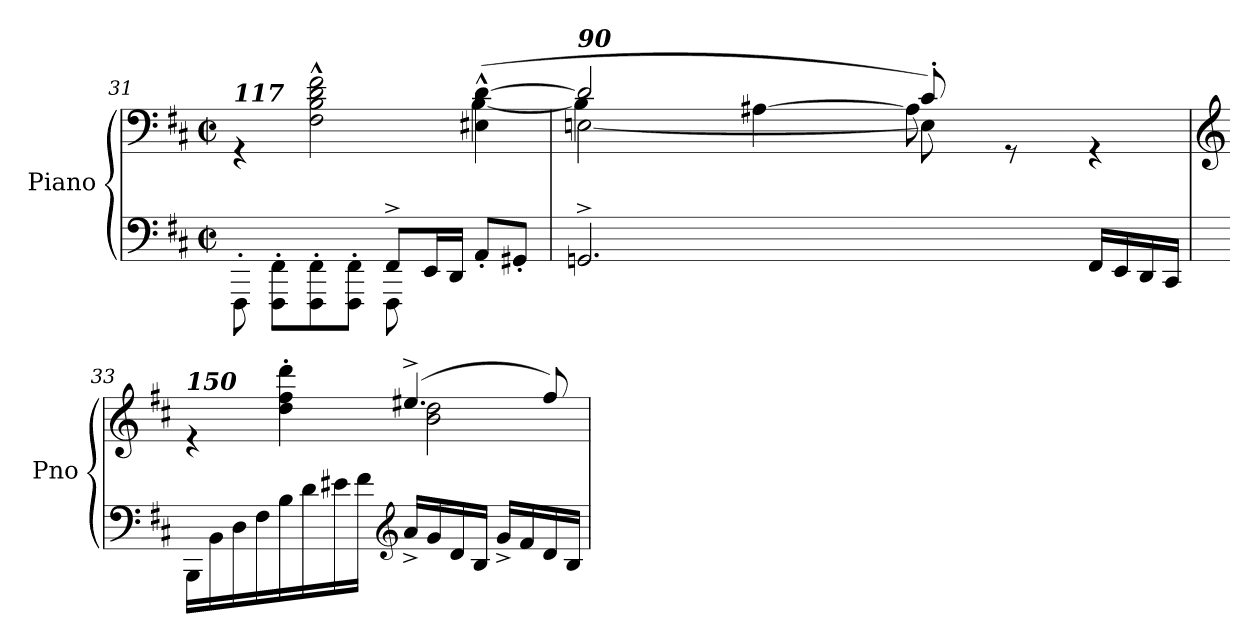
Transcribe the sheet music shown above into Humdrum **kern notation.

**kern	**kern	**dynam
*part1	*part1	*part1
*staff2	*staff1	*staff1/2
*I"Piano	*	*
*I'Pno	*	*
!!LO:LB:g=z
*clefF4	*clefF4	*
*k[f#c#]	*k[f#c#]	*
*M4/4	*M4/4	*
*met(c|)	*met(c|)	*
=31	=31	=31
*^	*^	*
!	!	!LO:TX:a:Bi:t=117	!	!
!	!	!	!	!LO:DY:b
8FFF#'\	2ryy	4rGG	2.ryy	other-dynamics
8FFF#\' 8FF#\'L	.	.	.	.
8FFF#\' 8FF#\'	.	2F#\^^ 2B\^^ 2d\^^ 2f#\^^	.	.
8FFF#\' 8FF#\'J	.	.	.	.
8FF#^/L	8FFF#\	.	.	.
16EE/L	4.ryy	.	.	.
16DD/JJ	.	.	.	.
8AA'/L	.	(>4E#X\^^ [4d\^^	[4B	.
8GG#X'/J	.	.	.	.
=32	=32	=32	=32	=32
*	*	*	*^	*
!	!	!LO:TX:a:Bi:t=90	!	!	!
2.GGn^/	32ryy	2d/]	[2En\	4B\]	.
.	32GGyy	.	.	.	.
.	32AAyy	.	.	.	.
.	32GGyy	.	.	.	.
.	32AAyy	.	.	.	.
.	32GGyy	.	.	.	.
.	32AAyy	.	.	.	.
.	32GGyy	.	.	.	.
.	32AAyy	.	.	[4A#X\	.
.	32GGyy	.	.	.	.
.	32AAyy	.	.	.	.
.	32GGyy	.	.	.	.
.	32AAyy	.	.	.	.
.	32GGyy	.	.	.	.
.	32AAyy	.	.	.	.
.	32GGyy	.	.	.	.
.	32AAyy	8c#'/)	8E]	8A#\]	.
.	32GGyy	.	.	.	.
.	32AAyy	.	.	.	.
.	32GGyy	.	.	.	.
.	32AAyy	8rGG	4.ryy	4.ryy	.
.	32GGyy	.	.	.	.
.	32AAyy	.	.	.	.
.	32GGyy	.	.	.	.
16FF#/LL	4ryy	4rGG	.	.	.
16EE/	.	.	.	.	.
16DD/	.	.	.	.	.
16CC#/JJ	.	.	.	.	.
*v	*v	*	*	*	*
*	*v	*v	*v	*
=33	=33	=33
*	*clefG2	*
*	*^	*
!	!LO:TX:a:Bi:t=150	!	!
!	!	!	!LO:DY:b
16BBB\LL	4re	2ryy	other-dynamics
16BB\	.	.	.
16D\	.	.	.
16F#\	.	.	.
16B\	4dd\' 4ff#\' 4ddd\'	.	.
16d\	.	.	.
16e#X\	.	.	.
16f#\JJ	.	.	.
*clefG2	*	*	*
16a^/LL	(4.ee#X^/	2b\ 2dd\	.
16g/	.	.	.
16d/	.	.	.
16B/JJ	.	.	.
16g^/LL	.	.	.
16f#/	.	.	.
16d/	8ff#/)	.	.
16B/JJ	.	.	.
*	*v	*v	*
=	=	=
*-	*-	*-
